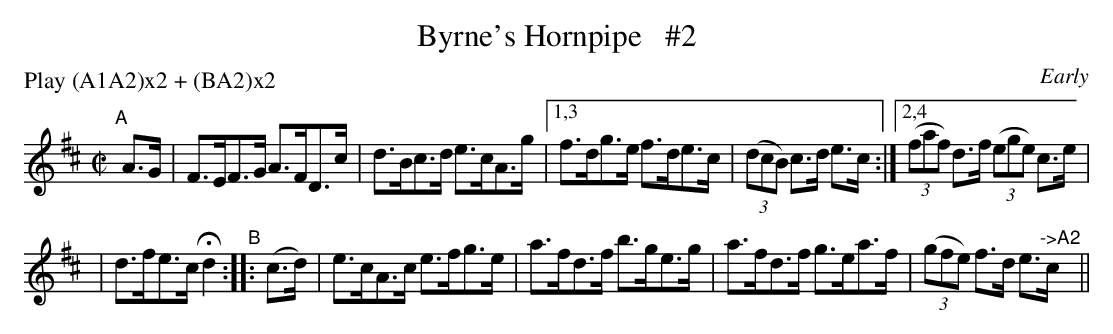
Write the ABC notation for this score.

X:1
T: Byrne's Hornpipe   #2
O: Early
P: Play (A1A2)x2 + (BA2)x2
M: C|
L: 1/8
K: D
"^A"\
[|] A>G | F>EF>G A>FD>c | d>Bc>d e>cA>g | [1,3 f>dg>e f>de>c | (3(dcB) c>d e>c :|[2,4 (3(faf) d>f (3(ege) c>e |
| d>fe>c Hd2 "^B":: (c>d)| e>cA>c e>fg>e | a>fd>f b>ge>g | a>fd>f g>ea>f | (3(gfe) f>d e>"^->A2"cy ||
